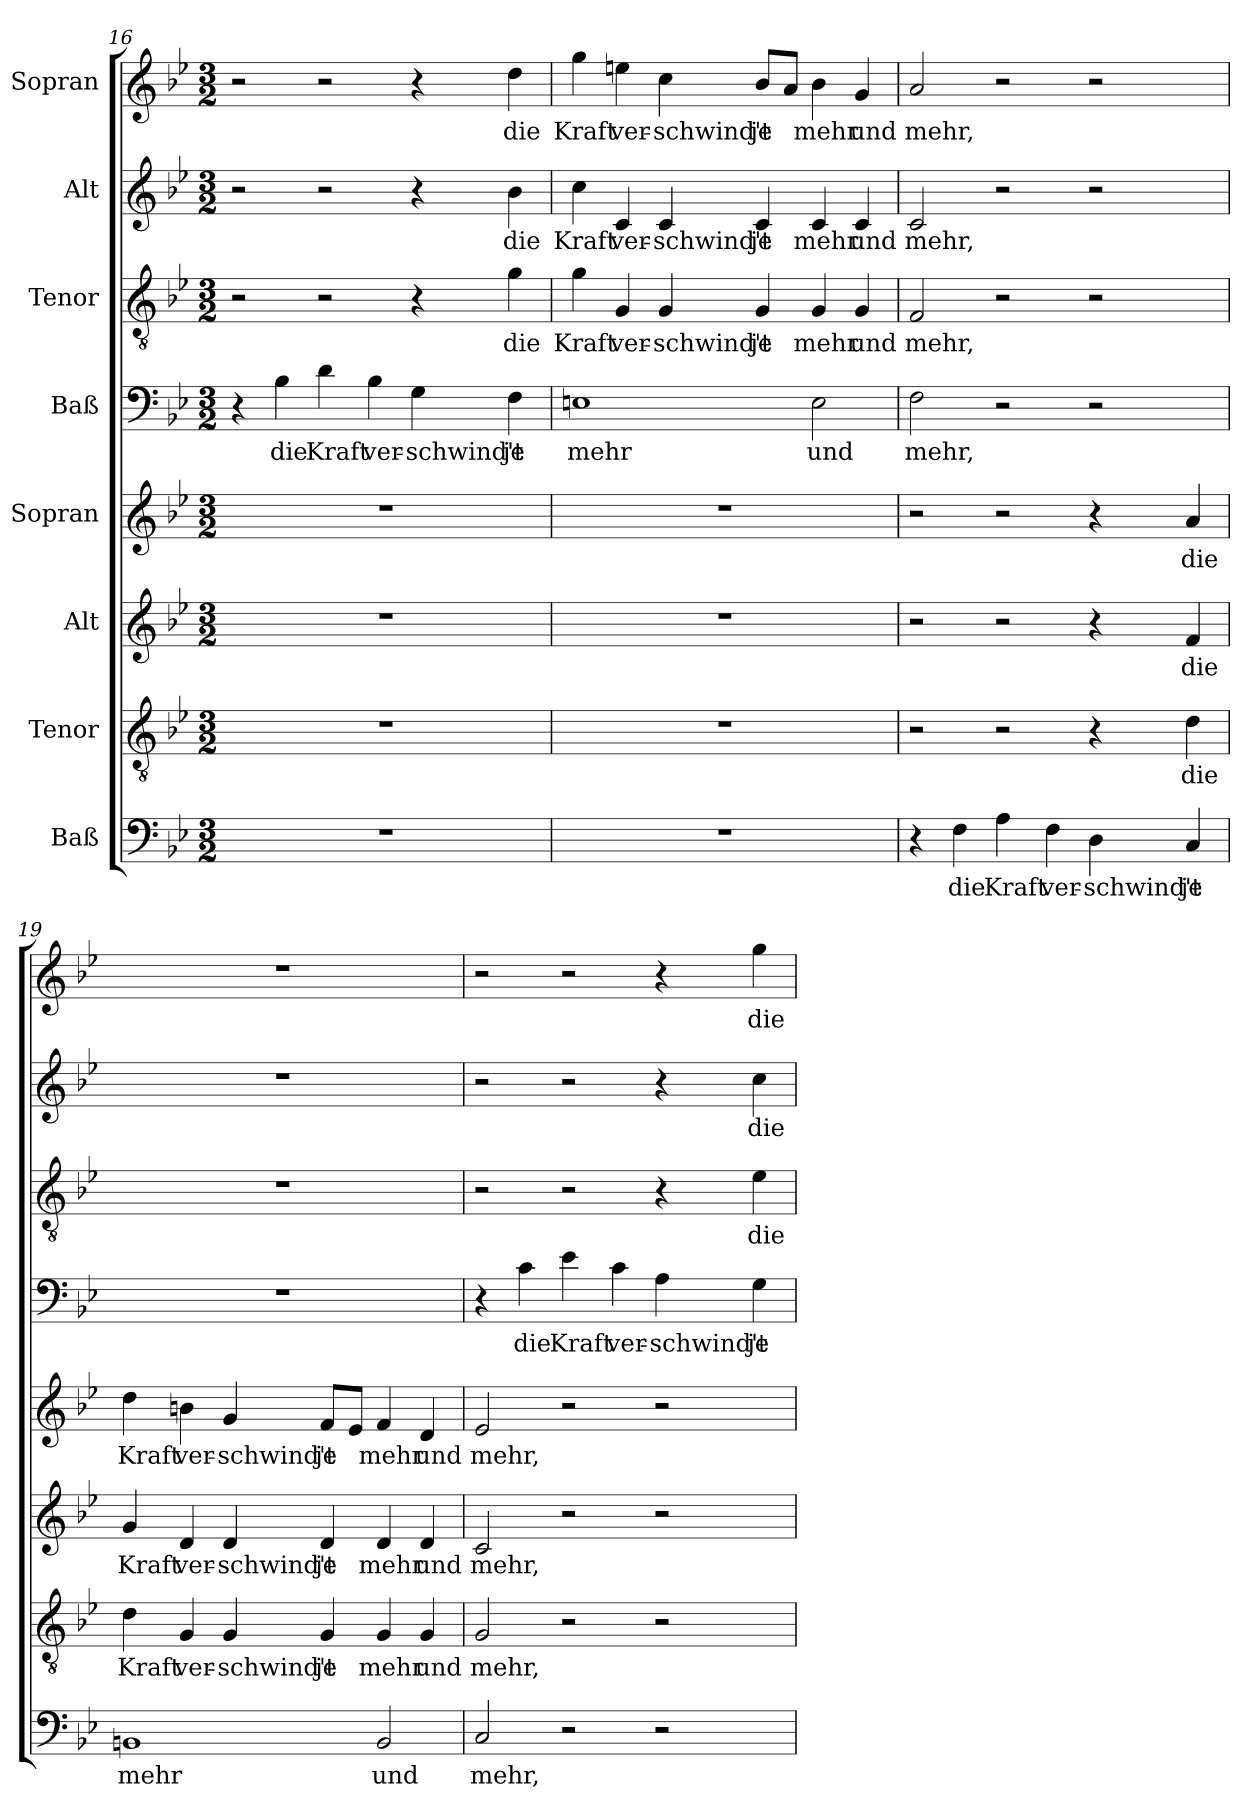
**kern	**text	**kern	**text	**kern	**text	**kern	**text	**kern	**text	**kern	**text	**kern	**text	**kern	**text
*part8	*part8	*part7	*part7	*part6	*part6	*part5	*part5	*part4	*part4	*part3	*part3	*part2	*part2	*part1	*part1
*staff8	*staff8	*staff7	*staff7	*staff6	*staff6	*staff5	*staff5	*staff4	*staff4	*staff3	*staff3	*staff2	*staff2	*staff1	*staff1
*I"Baß	*	*I"Tenor	*	*I"Alt	*	*I"Sopran	*	*I"Baß	*	*I"Tenor	*	*I"Alt	*	*I"Sopran	*
*clefF4	*	*clefGv2	*	*clefG2	*	*clefG2	*	*clefF4	*	*clefGv2	*	*clefG2	*	*clefG2	*
*k[b-e-]	*	*k[b-e-]	*	*k[b-e-]	*	*k[b-e-]	*	*k[b-e-]	*	*k[b-e-]	*	*k[b-e-]	*	*k[b-e-]	*
*g:	*	*g:	*	*g:	*	*g:	*	*g:	*	*g:	*	*g:	*	*g:	*
*M3/2	*	*M3/2	*	*M3/2	*	*M3/2	*	*M3/2	*	*M3/2	*	*M3/2	*	*M3/2	*
=16	=16	=16	=16	=16	=16	=16	=16	=16	=16	=16	=16	=16	=16	=16	=16
1.r	.	1.r	.	1.r	.	1.r	.	4r	.	2r	.	2r	.	2r	.
!	!	!	!	!	!	!	!	!	!LO:LY:b	!	!	!	!	!	!
.	.	.	.	.	.	.	.	4B-\	die	.	.	.	.	.	.
!	!	!	!	!	!	!	!	!	!LO:LY:b	!	!	!	!	!	!
.	.	.	.	.	.	.	.	4d\	Kraft	2r	.	2r	.	2r	.
!	!	!	!	!	!	!	!	!	!LO:LY:b	!	!	!	!	!	!
.	.	.	.	.	.	.	.	4B-\	ver-	.	.	.	.	.	.
!	!	!	!	!	!	!	!	!	!LO:LY:b	!	!	!	!	!	!
.	.	.	.	.	.	.	.	4G\	-schwind't	4r	.	4r	.	4r	.
!	!	!	!	!	!	!	!	!	!LO:LY:b	!	!LO:LY:b	!	!LO:LY:b	!	!LO:LY:b
.	.	.	.	.	.	.	.	4F\	je	4g\	die	4b-\	die	4dd\	die
=17	=17	=17	=17	=17	=17	=17	=17	=17	=17	=17	=17	=17	=17	=17	=17
!	!	!	!	!	!	!	!	!	!LO:LY:b	!	!LO:LY:b	!	!LO:LY:b	!	!LO:LY:b
1.r	.	1.r	.	1.r	.	1.r	.	1En	mehr	4g\	Kraft	4cc\	Kraft	4gg\	Kraft
!	!	!	!	!	!	!	!	!	!	!	!LO:LY:b	!	!LO:LY:b	!	!LO:LY:b
.	.	.	.	.	.	.	.	.	.	4G/	ver-	4c/	ver-	4een\	ver-
!	!	!	!	!	!	!	!	!	!	!	!LO:LY:b	!	!LO:LY:b	!	!LO:LY:b
.	.	.	.	.	.	.	.	.	.	4G/	-schwind't	4c/	-schwind't	4cc\	-schwind't
!	!	!	!	!	!	!	!	!	!	!	!LO:LY:b	!	!LO:LY:b	!	!LO:LY:b
.	.	.	.	.	.	.	.	.	.	4G/	je	4c/	je	8b-/L	je
.	.	.	.	.	.	.	.	.	.	.	.	.	.	8a/J	.
!	!	!	!	!	!	!	!	!	!LO:LY:b	!	!LO:LY:b	!	!LO:LY:b	!	!LO:LY:b
.	.	.	.	.	.	.	.	2E\	und	4G/	mehr	4c/	mehr	4b-\	mehr
!	!	!	!	!	!	!	!	!	!	!	!LO:LY:b	!	!LO:LY:b	!	!LO:LY:b
.	.	.	.	.	.	.	.	.	.	4G/	und	4c/	und	4g/	und
!!LO:PB:g=z
=18	=18	=18	=18	=18	=18	=18	=18	=18	=18	=18	=18	=18	=18	=18	=18
!	!	!	!	!	!	!	!	!	!LO:LY:b	!	!LO:LY:b	!	!LO:LY:b	!	!LO:LY:b
4r	.	2r	.	2r	.	2r	.	2F\	mehr,	2F/	mehr,	2c/	mehr,	2a/	mehr,
!	!LO:LY:b	!	!	!	!	!	!	!	!	!	!	!	!	!	!
4F\	die	.	.	.	.	.	.	.	.	.	.	.	.	.	.
!	!LO:LY:b	!	!	!	!	!	!	!	!	!	!	!	!	!	!
4A\	Kraft	2r	.	2r	.	2r	.	2r	.	2r	.	2r	.	2r	.
!	!LO:LY:b	!	!	!	!	!	!	!	!	!	!	!	!	!	!
4F\	ver-	.	.	.	.	.	.	.	.	.	.	.	.	.	.
!	!LO:LY:b	!	!	!	!	!	!	!	!	!	!	!	!	!	!
4D\	-schwind't	4r	.	4r	.	4r	.	2r	.	2r	.	2r	.	2r	.
!	!LO:LY:b	!	!LO:LY:b	!	!LO:LY:b	!	!LO:LY:b	!	!	!	!	!	!	!	!
4C/	je	4d\	die	4f/	die	4a/	die	.	.	.	.	.	.	.	.
=19	=19	=19	=19	=19	=19	=19	=19	=19	=19	=19	=19	=19	=19	=19	=19
!	!LO:LY:b	!	!LO:LY:b	!	!LO:LY:b	!	!LO:LY:b	!	!	!	!	!	!	!	!
1BBn	mehr	4d\	Kraft	4g/	Kraft	4dd\	Kraft	1.r	.	1.r	.	1.r	.	1.r	.
!	!	!	!LO:LY:b	!	!LO:LY:b	!	!LO:LY:b	!	!	!	!	!	!	!	!
.	.	4G/	ver-	4d/	ver-	4bn\	ver-	.	.	.	.	.	.	.	.
!	!	!	!LO:LY:b	!	!LO:LY:b	!	!LO:LY:b	!	!	!	!	!	!	!	!
.	.	4G/	-schwind't	4d/	-schwind't	4g/	-schwind't	.	.	.	.	.	.	.	.
!	!	!	!LO:LY:b	!	!LO:LY:b	!	!LO:LY:b	!	!	!	!	!	!	!	!
.	.	4G/	je	4d/	je	8f/L	je	.	.	.	.	.	.	.	.
.	.	.	.	.	.	8e-/J	.	.	.	.	.	.	.	.	.
!	!LO:LY:b	!	!LO:LY:b	!	!LO:LY:b	!	!LO:LY:b	!	!	!	!	!	!	!	!
2BB/	und	4G/	mehr	4d/	mehr	4f/	mehr	.	.	.	.	.	.	.	.
!	!	!	!LO:LY:b	!	!LO:LY:b	!	!LO:LY:b	!	!	!	!	!	!	!	!
.	.	4G/	und	4d/	und	4d/	und	.	.	.	.	.	.	.	.
=20	=20	=20	=20	=20	=20	=20	=20	=20	=20	=20	=20	=20	=20	=20	=20
!	!LO:LY:b	!	!LO:LY:b	!	!LO:LY:b	!	!LO:LY:b	!	!	!	!	!	!	!	!
2C/	mehr,	2G/	mehr,	2c/	mehr,	2e-/	mehr,	4r	.	2r	.	2r	.	2r	.
!	!	!	!	!	!	!	!	!	!LO:LY:b	!	!	!	!	!	!
.	.	.	.	.	.	.	.	4c\	die	.	.	.	.	.	.
!	!	!	!	!	!	!	!	!	!LO:LY:b	!	!	!	!	!	!
2r	.	2r	.	2r	.	2r	.	4e-\	Kraft	2r	.	2r	.	2r	.
!	!	!	!	!	!	!	!	!	!LO:LY:b	!	!	!	!	!	!
.	.	.	.	.	.	.	.	4c\	ver-	.	.	.	.	.	.
!	!	!	!	!	!	!	!	!	!LO:LY:b	!	!	!	!	!	!
2r	.	2r	.	2r	.	2r	.	4A\	-schwind't	4r	.	4r	.	4r	.
!	!	!	!	!	!	!	!	!	!LO:LY:b	!	!LO:LY:b	!	!LO:LY:b	!	!LO:LY:b
.	.	.	.	.	.	.	.	4G\	je	4e-\	die	4cc\	die	4gg\	die
=	=	=	=	=	=	=	=	=	=	=	=	=	=	=	=
*-	*-	*-	*-	*-	*-	*-	*-	*-	*-	*-	*-	*-	*-	*-	*-
